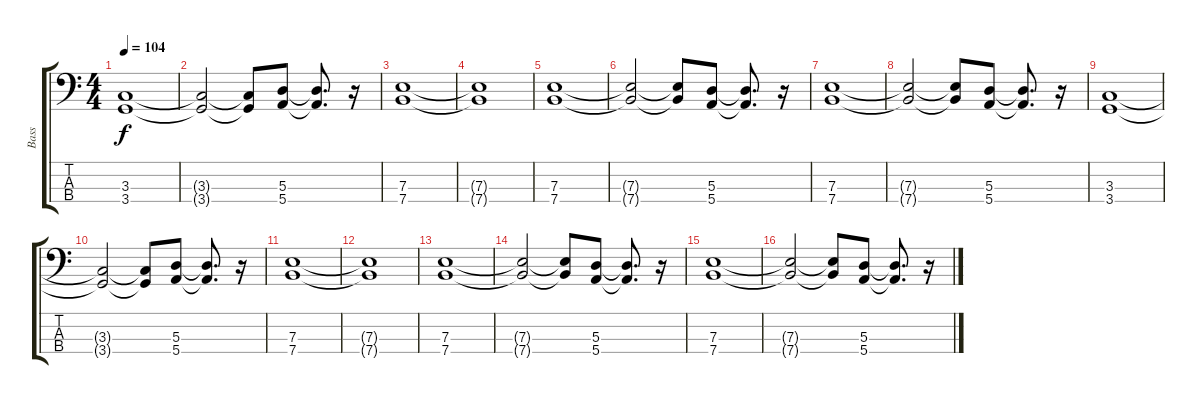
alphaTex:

\track ("Bass" "Bass") {instrument electricbassfinger}
\staff {score tabs}
\tuning (G2 D2 A1 E1) {hide}
\ts (4 4)
\tempo 104
\clef f4
\ks c
(3.3 3.4).1{dy f} |
(3.3{t} 3.4{t}).2 (3.3{t} 3.4{t}).8 (5.3 5.4).8 (5.3{t} 5.4{t}).8{d} r.16 |
(7.3 7.4).1 |
(7.3{t} 7.4{t}).1 |
(7.3 7.4).1 |
(7.3{t} 7.4{t}).2 (7.3{t} 7.4{t}).8 (5.3 5.4).8 (5.3{t} 5.4{t}).8{d} r.16 |
(7.3 7.4).1 |
(7.3{t} 7.4{t}).2 (7.3{t} 7.4{t}).8 (5.3 5.4).8 (5.3{t} 5.4{t}).8{d} r.16 |
(3.3 3.4).1 |
(3.3{t} 3.4{t}).2 (3.3{t} 3.4{t}).8 (5.3 5.4).8 (5.3{t} 5.4{t}).8{d} r.16 |
(7.3 7.4).1 |
(7.3{t} 7.4{t}).1 |
(7.3 7.4).1 |
(7.3{t} 7.4{t}).2 (7.3{t} 7.4{t}).8 (5.3 5.4).8 (5.3{t} 5.4{t}).8{d} r.16 |
(7.3 7.4).1 |
(7.3{t} 7.4{t}).2 (7.3{t} 7.4{t}).8 (5.3 5.4).8 (5.3{t} 5.4{t}).8{d} r.16
